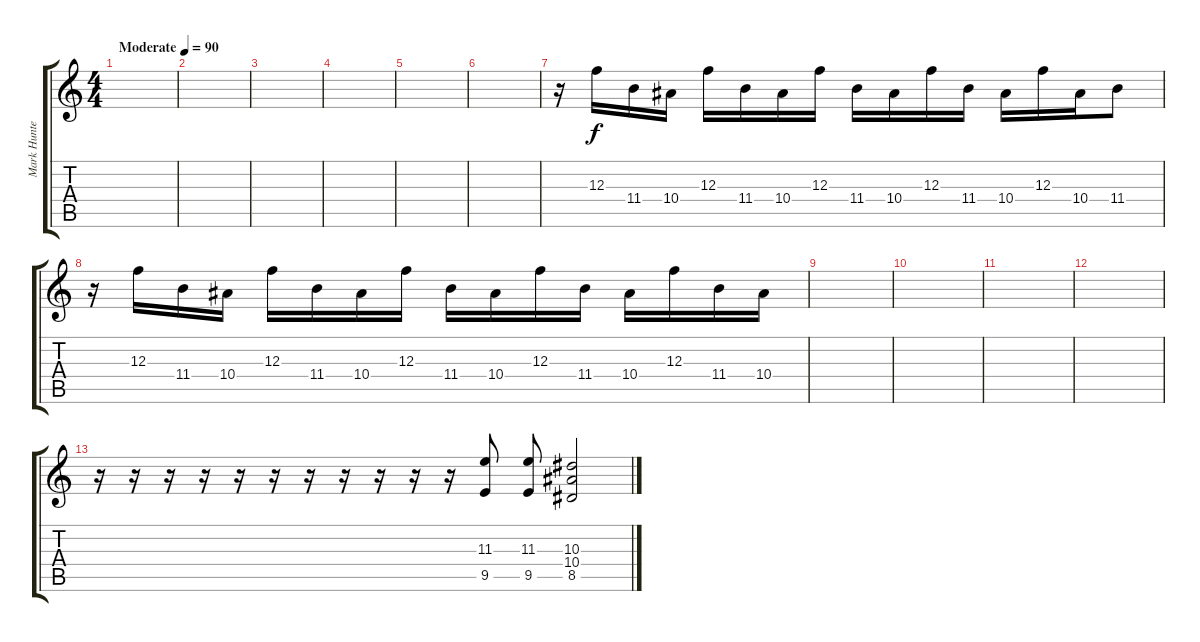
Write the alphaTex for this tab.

\track ("Mark Hunter" "Mark Hunte") {instrument distortionguitar}
\staff {score tabs}
\tuning (D4 A3 F3 C3 G2 C2) {hide}
\ts (4 4)
\tempo (90 "Moderate")
\clef g2
\ks c
|
|
|
|
|
|
r.16 12.3.16 11.4.16 10.4.16 12.3.16 11.4.16 10.4.16 12.3.16 11.4.16 10.4.16 12.3.16 11.4.16 10.4.16 12.3.16 10.4.16 11.4.8 |
r.16 12.3.16 11.4.16 10.4.16 12.3.16 11.4.16 10.4.16 12.3.16 11.4.16 10.4.16 12.3.16 11.4.16 10.4.16 12.3.16 11.4.16 10.4.16 |
|
|
|
|
r.16 r.16 r.16 r.16 r.16 r.16 r.16 r.16 r.16 r.16 r.16 (11.3 9.5).8 (11.3 9.5).8 (10.3 10.4 8.5).2
